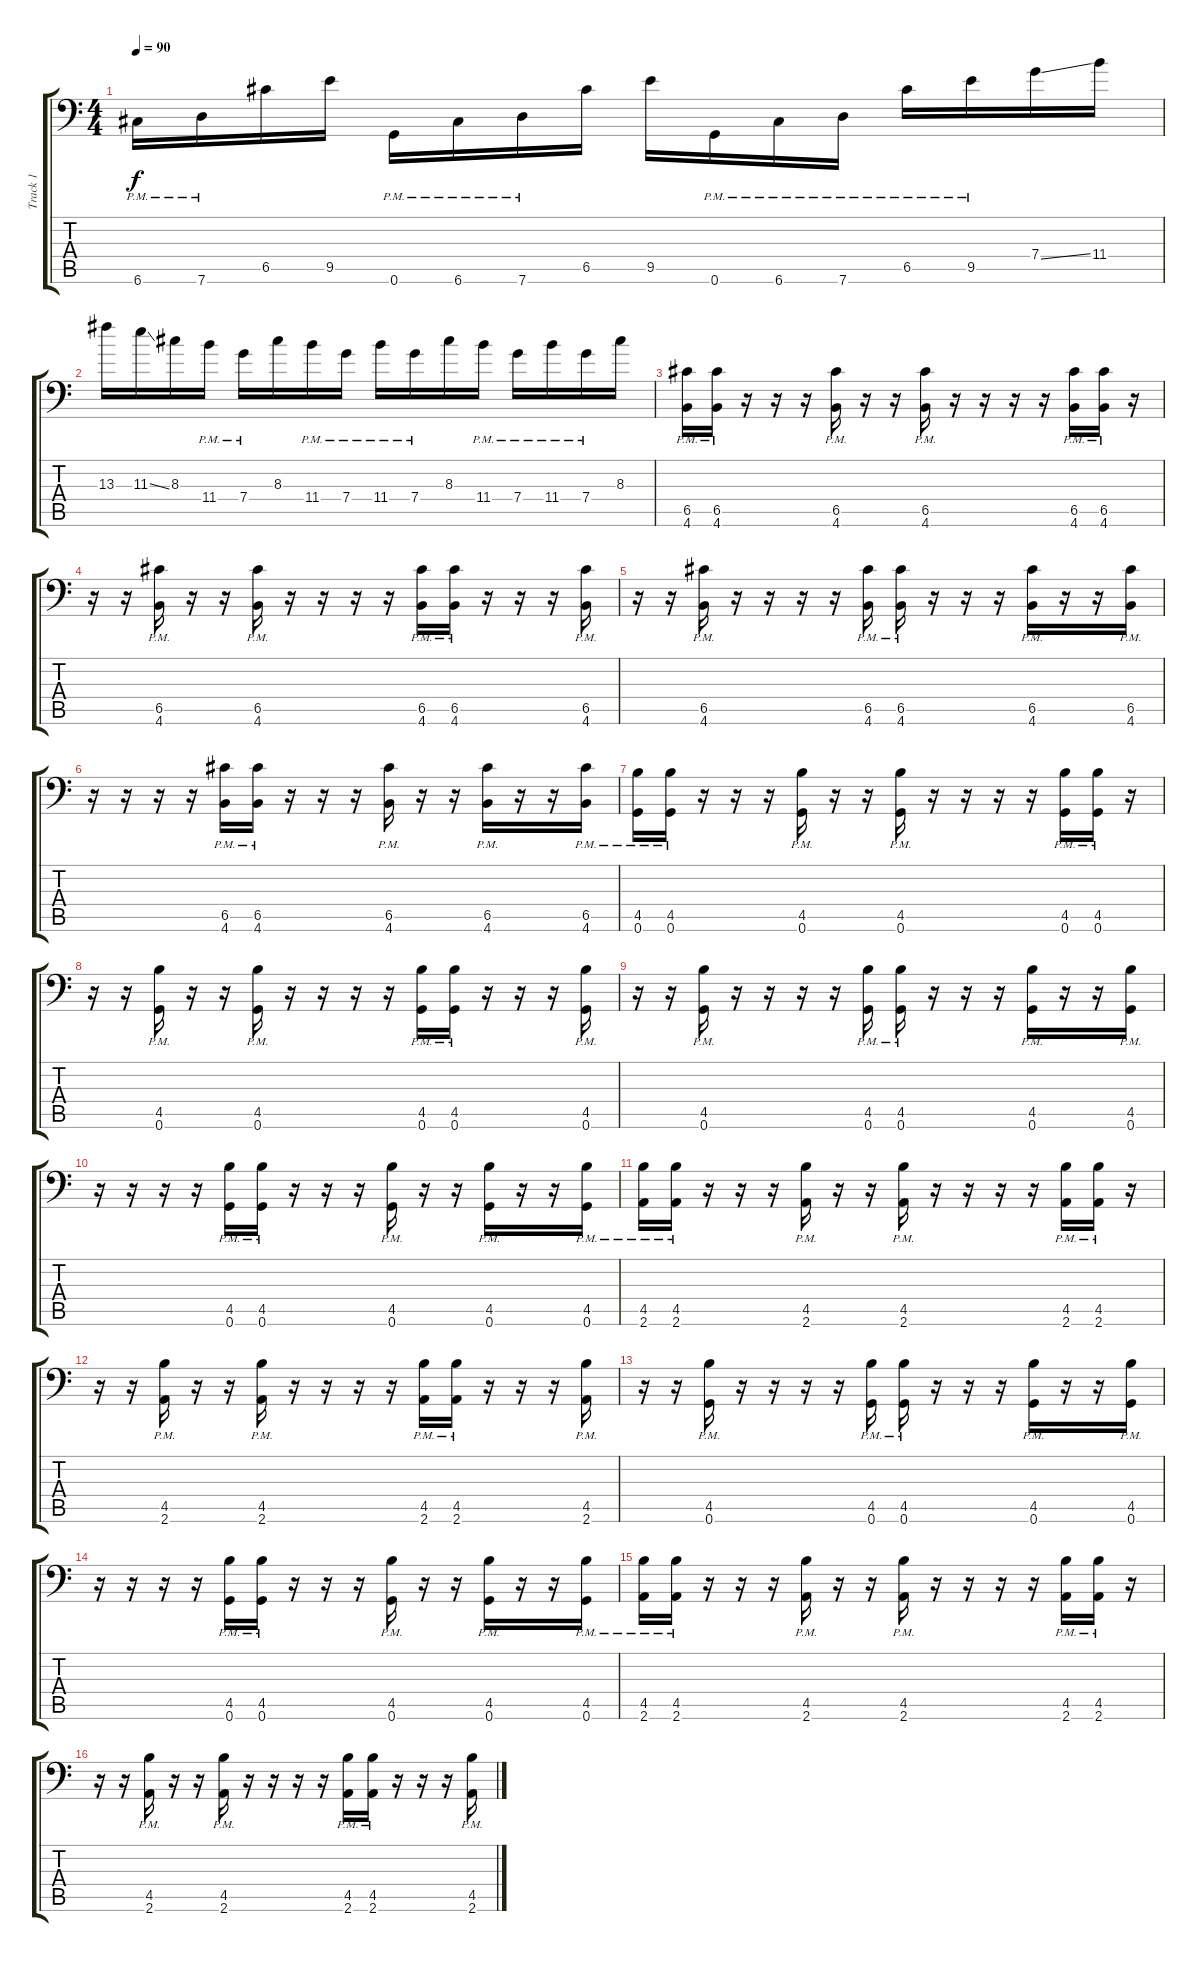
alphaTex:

\track ("Track 1" "Track 1") {instrument distortionguitar}
\staff {score tabs}
\tuning (D4 A3 F3 C3 G2 G1) {hide}
\ts (4 4)
\tempo 90
\clef f4
\ks c
6.6{pm}.16{dy f} 7.6{pm}.16 6.5.16 9.5.16 0.6{pm}.16 6.6{pm}.16 7.6{pm}.16 6.5.16 9.5.16 0.6{pm}.16 6.6{pm}.16 7.6{pm}.16 6.5{pm}.16 9.5{pm}.16 7.4{ss}.16 11.4.16 |
13.3.16 11.3{ss}.16 8.3.16 11.4{pm}.16 7.4{pm}.16 8.3.16 11.4{pm}.16 7.4{pm}.16 11.4{pm}.16 7.4{pm}.16 8.3.16 11.4{pm}.16 7.4{pm}.16 11.4{pm}.16 7.4{pm}.16 8.3.16 |
(6.5{pm} 4.6{pm}).16 (6.5{pm} 4.6{pm}).16 r.16 r.16 r.16 (6.5{pm} 4.6{pm}).16 r.16 r.16 (6.5{pm} 4.6{pm}).16 r.16 r.16 r.16 r.16 (6.5{pm} 4.6{pm}).16 (6.5{pm} 4.6{pm}).16 r.16 |
r.16 r.16 (6.5{pm} 4.6{pm}).16 r.16 r.16 (6.5{pm} 4.6{pm}).16 r.16 r.16 r.16 r.16 (6.5{pm} 4.6{pm}).16 (6.5{pm} 4.6{pm}).16 r.16 r.16 r.16 (6.5{pm} 4.6{pm}).16 |
r.16 r.16 (6.5{pm} 4.6{pm}).16 r.16 r.16 r.16 r.16 (6.5{pm} 4.6{pm}).16 (6.5{pm} 4.6{pm}).16 r.16 r.16 r.16 (6.5{pm} 4.6{pm}).16 r.16 r.16 (6.5{pm} 4.6{pm}).16 |
r.16 r.16 r.16 r.16 (6.5{pm} 4.6{pm}).16 (6.5{pm} 4.6{pm}).16 r.16 r.16 r.16 (6.5{pm} 4.6{pm}).16 r.16 r.16 (6.5{pm} 4.6{pm}).16 r.16 r.16 (6.5{pm} 4.6{pm}).16 |
(4.5{pm} 0.6{pm}).16 (4.5{pm} 0.6{pm}).16 r.16 r.16 r.16 (4.5{pm} 0.6{pm}).16 r.16 r.16 (4.5{pm} 0.6{pm}).16 r.16 r.16 r.16 r.16 (4.5{pm} 0.6{pm}).16 (4.5{pm} 0.6{pm}).16 r.16 |
r.16 r.16 (4.5{pm} 0.6{pm}).16 r.16 r.16 (4.5{pm} 0.6{pm}).16 r.16 r.16 r.16 r.16 (4.5{pm} 0.6{pm}).16 (4.5{pm} 0.6{pm}).16 r.16 r.16 r.16 (4.5{pm} 0.6{pm}).16 |
r.16 r.16 (4.5{pm} 0.6{pm}).16 r.16 r.16 r.16 r.16 (4.5{pm} 0.6{pm}).16 (4.5{pm} 0.6{pm}).16 r.16 r.16 r.16 (4.5{pm} 0.6{pm}).16 r.16 r.16 (4.5{pm} 0.6{pm}).16 |
r.16 r.16 r.16 r.16 (4.5{pm} 0.6{pm}).16 (4.5{pm} 0.6{pm}).16 r.16 r.16 r.16 (4.5{pm} 0.6{pm}).16 r.16 r.16 (4.5{pm} 0.6{pm}).16 r.16 r.16 (4.5{pm} 0.6{pm}).16 |
(4.5{pm} 2.6{pm}).16 (4.5{pm} 2.6{pm}).16 r.16 r.16 r.16 (4.5{pm} 2.6{pm}).16 r.16 r.16 (4.5{pm} 2.6{pm}).16 r.16 r.16 r.16 r.16 (4.5{pm} 2.6{pm}).16 (4.5{pm} 2.6{pm}).16 r.16 |
r.16 r.16 (4.5{pm} 2.6{pm}).16 r.16 r.16 (4.5{pm} 2.6{pm}).16 r.16 r.16 r.16 r.16 (4.5{pm} 2.6{pm}).16 (4.5{pm} 2.6{pm}).16 r.16 r.16 r.16 (4.5{pm} 2.6{pm}).16 |
r.16 r.16 (4.5{pm} 0.6{pm}).16 r.16 r.16 r.16 r.16 (4.5{pm} 0.6{pm}).16 (4.5{pm} 0.6{pm}).16 r.16 r.16 r.16 (4.5{pm} 0.6{pm}).16 r.16 r.16 (4.5{pm} 0.6{pm}).16 |
r.16 r.16 r.16 r.16 (4.5{pm} 0.6{pm}).16 (4.5{pm} 0.6{pm}).16 r.16 r.16 r.16 (4.5{pm} 0.6{pm}).16 r.16 r.16 (4.5{pm} 0.6{pm}).16 r.16 r.16 (4.5{pm} 0.6{pm}).16 |
(4.5{pm} 2.6{pm}).16 (4.5{pm} 2.6{pm}).16 r.16 r.16 r.16 (4.5{pm} 2.6{pm}).16 r.16 r.16 (4.5{pm} 2.6{pm}).16 r.16 r.16 r.16 r.16 (4.5{pm} 2.6{pm}).16 (4.5{pm} 2.6{pm}).16 r.16 |
r.16 r.16 (4.5{pm} 2.6{pm}).16 r.16 r.16 (4.5{pm} 2.6{pm}).16 r.16 r.16 r.16 r.16 (4.5{pm} 2.6{pm}).16 (4.5{pm} 2.6{pm}).16 r.16 r.16 r.16 (4.5{pm} 2.6{pm}).16
